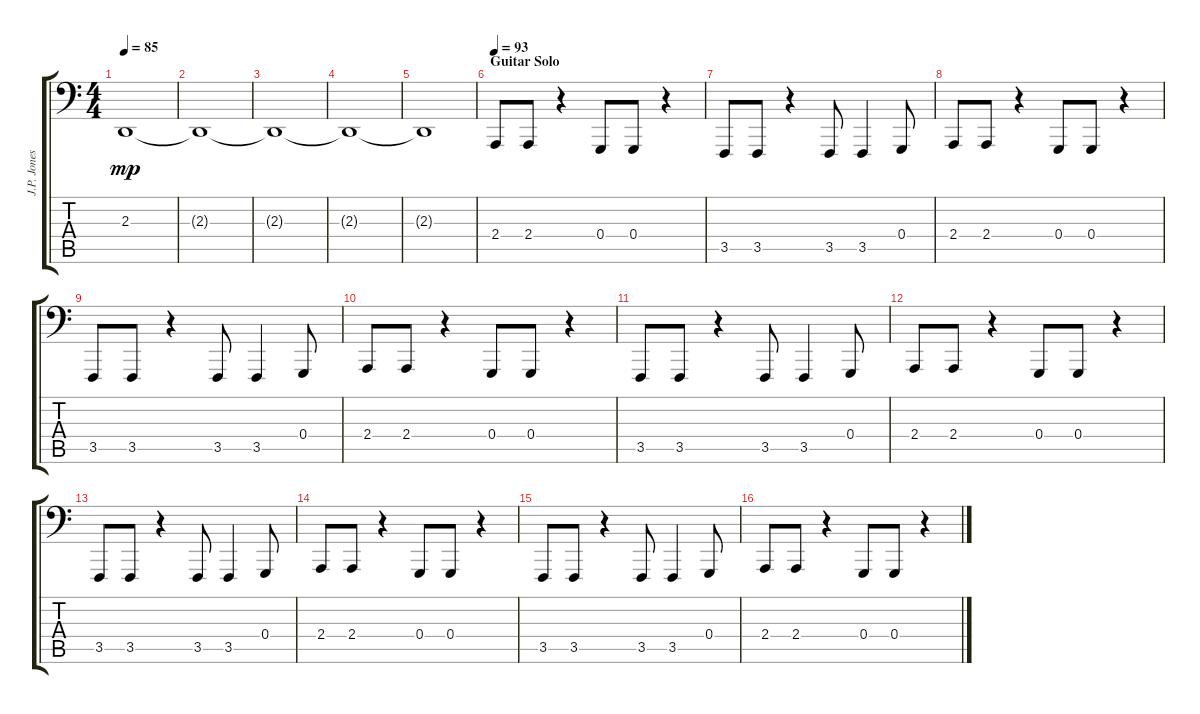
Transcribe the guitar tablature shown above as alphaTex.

\track ("J.P. Jones (Keyboard B/Bass)" "J.P. Jones") {instrument electricpiano1}
\staff {score tabs}
\tuning (Bb2 F2 C2 G1 D1 A0) {hide}
\ts (4 4)
\tempo 85
\clef f4
\ks c
2.3{t}.1{dy mp} |
2.3{t}.1 |
2.3{t}.1 |
2.3{t}.1 |
2.3{t}.1 |
\section ("" "Guitar Solo")
\tempo 93
2.4.8 2.4.8 r.4 0.4.8 0.4.8 r.4 |
3.5.8 3.5.8 r.4 3.5.8 3.5.4 0.4.8 |
2.4.8 2.4.8 r.4 0.4.8 0.4.8 r.4 |
3.5.8 3.5.8 r.4 3.5.8 3.5.4 0.4.8 |
2.4.8 2.4.8 r.4 0.4.8 0.4.8 r.4 |
3.5.8 3.5.8 r.4 3.5.8 3.5.4 0.4.8 |
2.4.8 2.4.8 r.4 0.4.8 0.4.8 r.4 |
3.5.8 3.5.8 r.4 3.5.8 3.5.4 0.4.8 |
2.4.8 2.4.8 r.4 0.4.8 0.4.8 r.4 |
3.5.8 3.5.8 r.4 3.5.8 3.5.4 0.4.8 |
2.4.8 2.4.8 r.4 0.4.8 0.4.8 r.4
